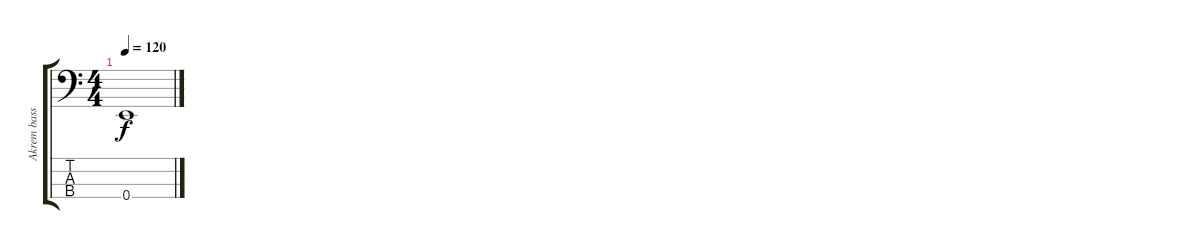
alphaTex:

\track ("Akrem bass" "Akrem bass") {instrument electricbasspick}
\staff {score tabs}
\tuning (G2 D2 A1 E1) {hide}
\ts (4 4)
\tempo 120
\clef f4
\ks c
0.4.1{dy f}
